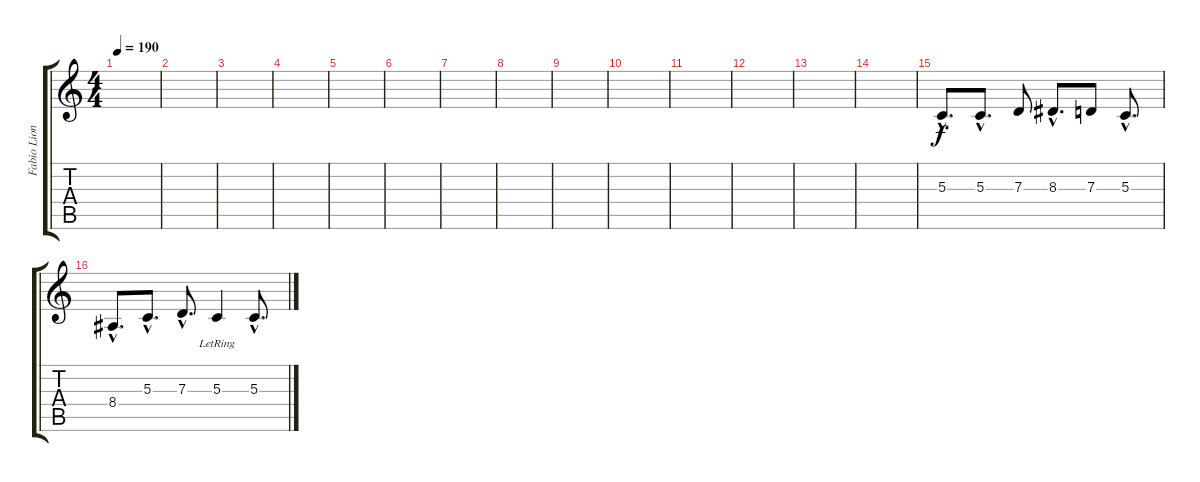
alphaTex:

\track ("Fabio Lione" "Fabio Lion") {instrument clarinet}
\staff {score tabs}
\tuning (E4 B3 G3 D3 A2 E2) {hide}
\ts (4 4)
\tempo 190
\clef g2
\ks c
|
|
|
|
|
|
|
|
|
|
|
|
|
|
5.3{hac}.8{d} 5.3{hac}.8{d} 7.3.8 8.3{hac}.8{d} 7.3.8 5.3{hac}.8{d} |
8.4{hac}.8{d} 5.3{hac}.8{d} 7.3{hac}.8{d} 5.3{lr}.4 5.3{hac}.8{d}
